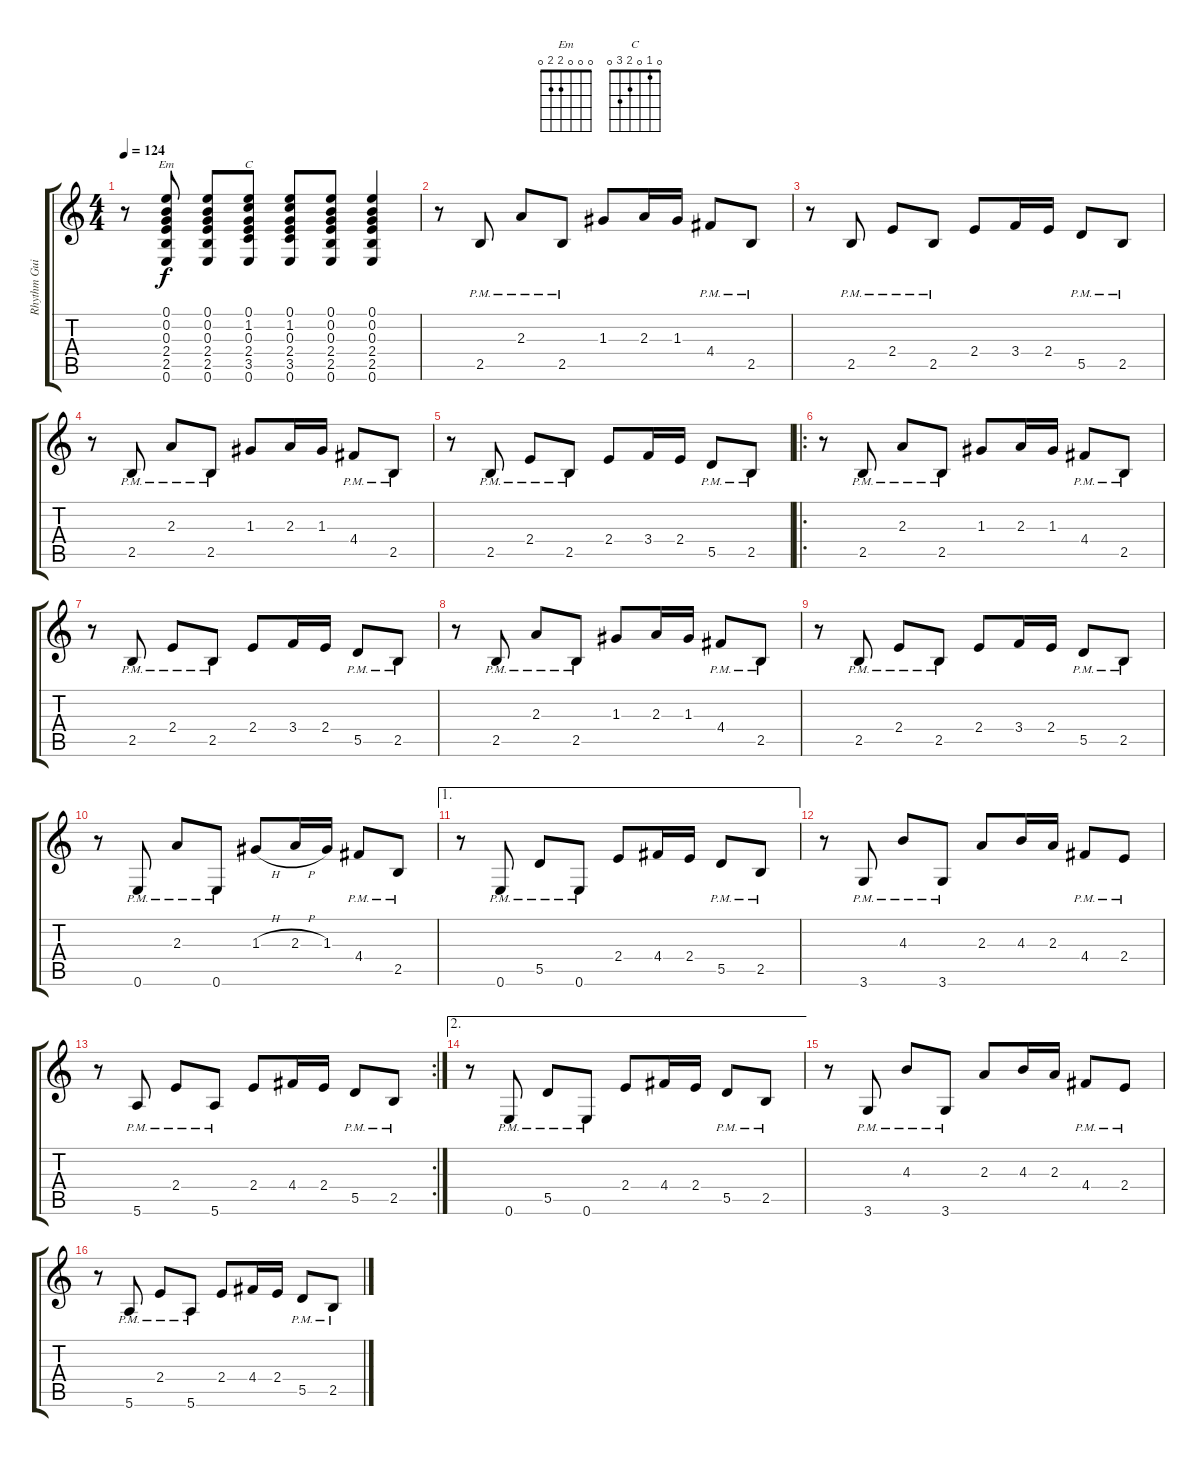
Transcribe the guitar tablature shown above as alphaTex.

\track ("Rhythm Guitar" "Rhythm Gui") {instrument overdrivenguitar}
\staff {score tabs}
\tuning (E4 B3 G3 D3 A2 E2) {hide}
\chord ("Em" 0 0 0 2 2 0)
\chord ("C" 0 1 0 2 3 0)
\ts (4 4)
\tempo 124
\clef g2
\ks c
r.8{dy f} (0.1 0.2 0.3 2.4 2.5 0.6).8{ch "Em"} (0.1 0.2 0.3 2.4 2.5 0.6).8 (0.1 1.2 0.3 2.4 3.5 0.6).8{ch "C"} (0.1 1.2 0.3 2.4 3.5 0.6).8 (0.1 0.2 0.3 2.4 2.5 0.6).8 (0.1 0.2 0.3 2.4 2.5 0.6).4 |
r.8 2.5{pm}.8 2.3{pm}.8 2.5{pm}.8 1.3.8 2.3.16 1.3.16 4.4{pm}.8 2.5{pm}.8 |
r.8 2.5{pm}.8 2.4{pm}.8 2.5{pm}.8 2.4.8 3.4.16 2.4.16 5.5{pm}.8 2.5{pm}.8 |
r.8 2.5{pm}.8 2.3{pm}.8 2.5{pm}.8 1.3.8 2.3.16 1.3.16 4.4{pm}.8 2.5{pm}.8 |
r.8 2.5{pm}.8 2.4{pm}.8 2.5{pm}.8 2.4.8 3.4.16 2.4.16 5.5{pm}.8 2.5{pm}.8 |
\ro
r.8 2.5{pm}.8 2.3{pm}.8 2.5{pm}.8 1.3.8 2.3.16 1.3.16 4.4{pm}.8 2.5{pm}.8 |
r.8 2.5{pm}.8 2.4{pm}.8 2.5{pm}.8 2.4.8 3.4.16 2.4.16 5.5{pm}.8 2.5{pm}.8 |
r.8 2.5{pm}.8 2.3{pm}.8 2.5{pm}.8 1.3.8 2.3.16 1.3.16 4.4{pm}.8 2.5{pm}.8 |
r.8 2.5{pm}.8 2.4{pm}.8 2.5{pm}.8 2.4.8 3.4.16 2.4.16 5.5{pm}.8 2.5{pm}.8 |
r.8 0.6{pm}.8 2.3{pm}.8 0.6{pm}.8 1.3{h}.8 2.3{h}.16 1.3.16 4.4{pm}.8 2.5{pm}.8 |
\ae 1
r.8 0.6{pm}.8 5.5{pm}.8 0.6{pm}.8 2.4.8 4.4.16 2.4.16 5.5{pm}.8 2.5{pm}.8 |
r.8 3.6{pm}.8 4.3{pm}.8 3.6{pm}.8 2.3.8 4.3.16 2.3.16 4.4{pm}.8 2.4{pm}.8 |
\rc 2
r.8 5.6{pm}.8 2.4{pm}.8 5.6{pm}.8 2.4.8 4.4.16 2.4.16 5.5{pm}.8 2.5{pm}.8 |
\ae 2
r.8 0.6{pm}.8 5.5{pm}.8 0.6{pm}.8 2.4.8 4.4.16 2.4.16 5.5{pm}.8 2.5{pm}.8 |
r.8 3.6{pm}.8 4.3{pm}.8 3.6{pm}.8 2.3.8 4.3.16 2.3.16 4.4{pm}.8 2.4{pm}.8 |
r.8 5.6{pm}.8 2.4{pm}.8 5.6{pm}.8 2.4.8 4.4.16 2.4.16 5.5{pm}.8 2.5{pm}.8
